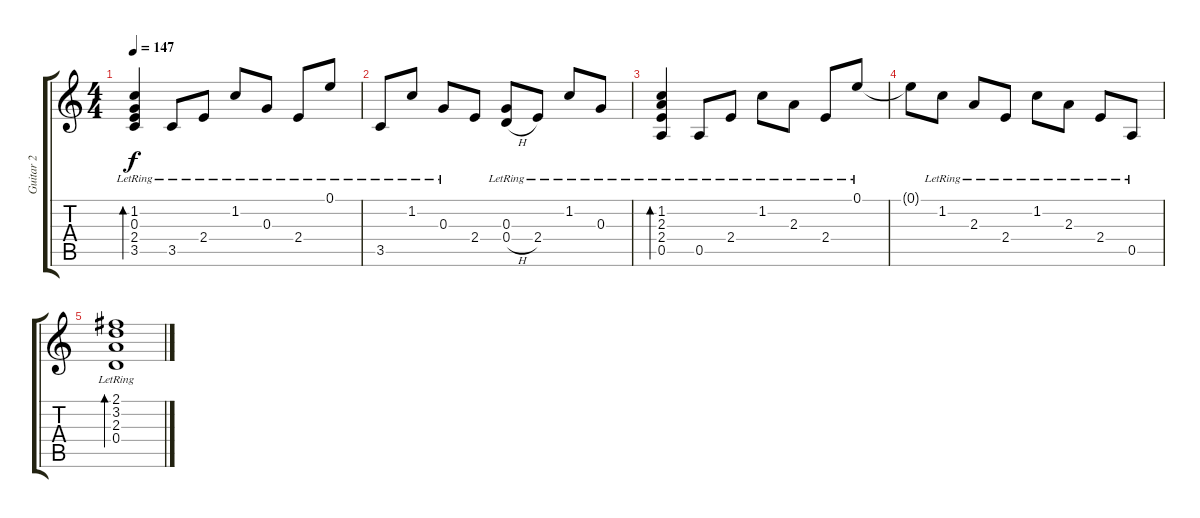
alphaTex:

\track ("Guitar 2" "Guitar 2") {instrument overdrivenguitar}
\staff {score tabs}
\tuning (E4 B3 G3 D3 A2 E2) {hide}
\ts (4 4)
\tempo 147
\clef g2
\ks c
(1.2{lr} 0.3{lr} 2.4{lr} 3.5).4{bd 240 dy f instrument acousticguitarsteel} 3.5{lr}.8 2.4{lr}.8 1.2{lr}.8 0.3{lr}.8 2.4{lr}.8 0.1{lr}.8 |
3.5{lr}.8 1.2{lr}.8 0.3{lr}.8 2.4.8 (0.3{lr} 0.4{h}).8 2.4{lr}.8 1.2{lr}.8 0.3{lr}.8 |
(1.2{lr} 2.3{lr} 2.4{lr} 0.5).4{bd 240 instrument acousticguitarsteel} 0.5{lr}.8 2.4{lr}.8 1.2{lr}.8 2.3{lr}.8 2.4{lr}.8 0.1{lr}.8 |
0.1{t}.8 1.2{lr}.8 2.3{lr}.8 2.4{lr}.8 1.2{lr}.8 2.3{lr}.8 2.4{lr}.8 0.5{lr}.8 |
(2.1{lr} 3.2{lr} 2.3{lr} 0.4).1{bd 240 instrument acousticguitarsteel}
